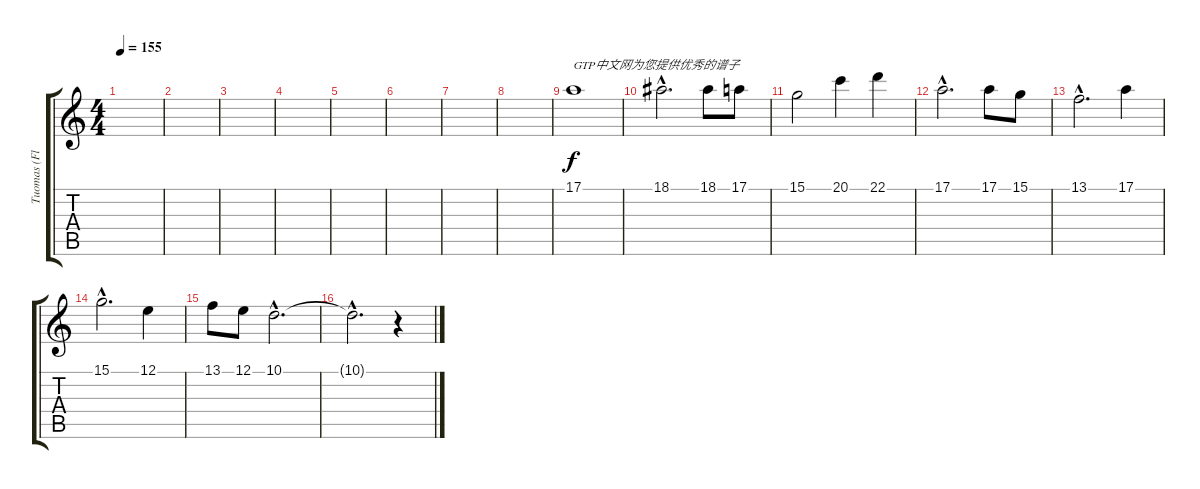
\track ("Tuomas (Flute)" "Tuomas (Fl") {instrument flute}
\staff {score tabs}
\tuning (E4 B3 G3 D3 A2 E2) {hide}
\ts (4 4)
\tempo 155
\clef g2
\ks c
|
|
|
|
|
|
|
|
17.1.1{txt "GTP中文网为您提供优秀的谱子"} |
18.1{hac}.2{d} 18.1.8 17.1.8 |
15.1.2 20.1.4 22.1.4 |
17.1{hac}.2{d} 17.1.8 15.1.8 |
13.1{hac}.2{d} 17.1.4 |
15.1{hac}.2{d} 12.1.4 |
13.1.8 12.1.8 10.1{hac}.2{d} |
10.1{hac t}.2{d} r.4
